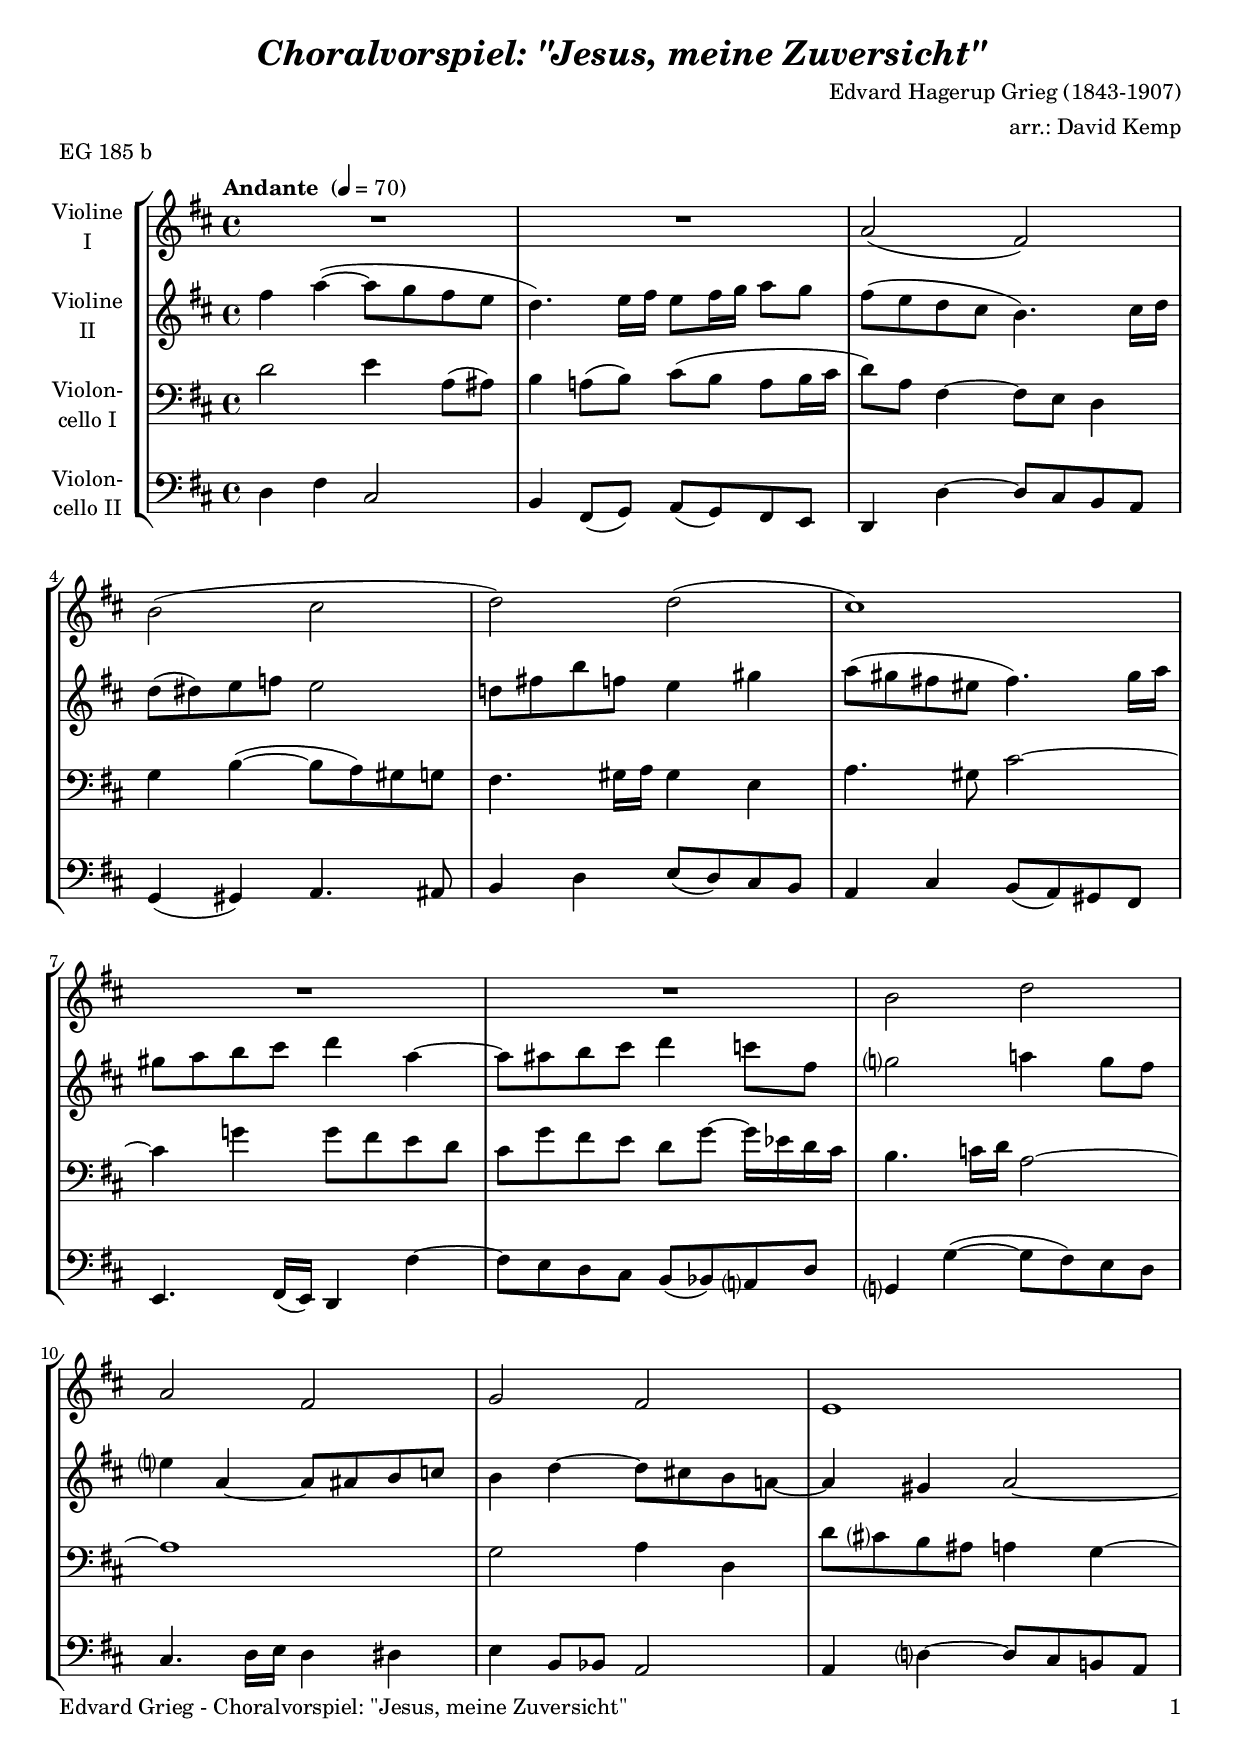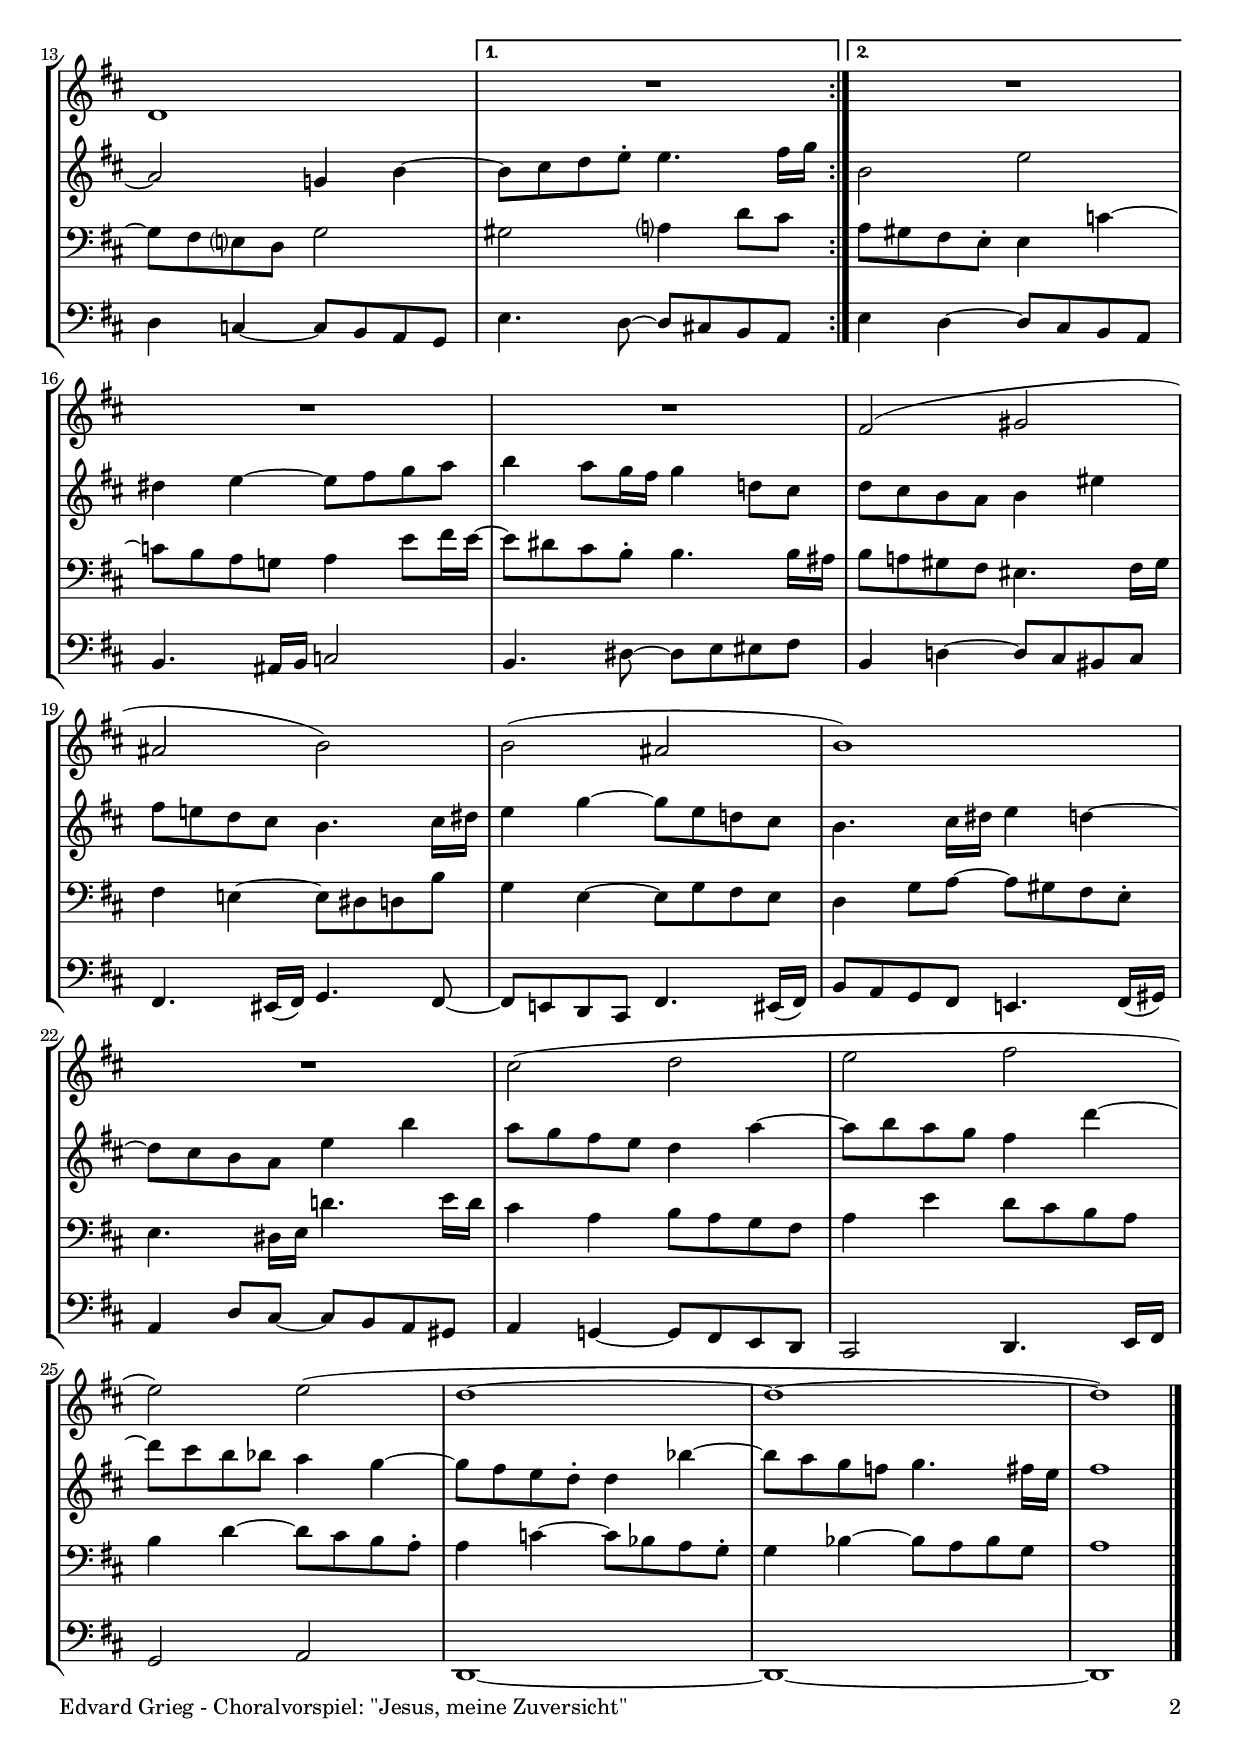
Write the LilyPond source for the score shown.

\version "2.24.1"
\include "deutsch.ly"

#(set-global-staff-size 19)

\header {
  title     = \markup \bold \italic "Choralvorspiel: \"Jesus, meine Zuversicht\""
  composer  = "Edvard Hagerup Grieg (1843-1907)"
  arranger  = "arr.: David Kemp"
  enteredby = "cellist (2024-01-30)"
  piece     = "EG 185 b"
}

voiceconsts = {
  \key d \major
  \time 4/4
  \clef "treble"
%  \numericTimeSignature
  \compressEmptyMeasures
  % Set default beaming for all staves
%  \set Timing.beamExceptions = #'()
%  \set Timing.baseMoment     = #(ly:make-moment 1 4)
%  \set Timing.beatStructure  = #'(1 1 1 1)
  \tempo "Andante " 4=70
}

mist = "string ensemble 1"
mivl = "violin"
miba = "cello"
mipz = "pizzicato strings"

rit = \mark \markup \box \italic "rit."

va = \relative c'' {
  \voiceconsts

  \repeat volta 2 {
    R1*2
    a2( fis)
    h( cis
    d) d(
    cis1)

    R1*2
    h2 d
    a fis
    g fis
    e1
    d
  }
  \alternative {
    { R }
    { R }
  }
  R1*2
  fis2( gis
  ais h)
  h( ais
  h1)
  R

  cis2( d
  e fis
  e) e(
  d1~
  d~
  d) \bar "|."
}

vb = \relative c'' {
  \voiceconsts

  \repeat volta 2 {
    fis4 a(~ a8 g fis e
    d4.) e16 fis e8 fis16 g a8 g
    fis( e d cis h4.) cis16 d
    d8( dis) e f e2

    d!8 fis! h f e4 gis
    a8( gis fis! eis fis4.) gis16 a
    gis8 a h cis d4 a~
    a8 ais h cis d4 c8 fis,
    g?2 a!4 g8 fis

    e?4 a,~ a8 ais h c
    h4 d~ d8 cis! h a!~
    a4 gis a2~
    a g!4 h~
  }
  \alternative {
    { h8 cis d e-. e4. fis16 g }
    { h,2 e }
  }
  dis4 e~ e8 fis g a
  h4 a8 g16 fis g4 d!8 cis
  d cis h a h4 eis
  fis8 e! d cis h4. cis16 dis

  e4 g~ g8 e d! cis
  h4. cis16 dis e4 d~
  d8 cis h a e'4 h'
  a8 g fis e d4 a'~
  a8 h a g fis4 d'~

  d8 cis h b a4 g~
  g8 fis e d-. d4 b'~
  b8 a g f g4. fis16 e
  fis1 \bar "|."
}

vc = \relative c' {
  \voiceconsts
  \clef "bass"

  \repeat volta 2 {
    d2 e4 a,8( ais)
    h4 a!8( h) cis( h a h16 cis
    d8) a fis4~ fis8 e d4
    g h(~ h8 a) gis g

    fis4. gis16 a gis4 e
    a4. gis8 cis2~
    cis4 g'! g8 fis e d
    cis g' fis e d g~ g16 es d cis
    h4. c16 d a2~

    a1
    g2 a4 d,
    d'8 cis? h ais a4 g~
    g8 fis e? d g2
  }
  \alternative {
    { gis a?4 d8 cis }
    { a gis fis e-. e4 c'~ }
  }

  c8 h a g! a4 e'8 fis16 e~
  e8 dis cis h-. h4. h16 ais
  h8 a! gis fis eis4. fis16 gis
  fis4 e!~ e8 dis d h'
  g4 e~ e8 g fis e

  d4 g8 a~ a gis fis e-.
  e4. dis16 e d'!4. e16 d
  cis4 a h8 a g fis
  a4 e' d8 cis h a
  h4 d~ d8 cis h a-.

  a4 c~ c8 b a g-.
  g4 b~ b8 a b g
  a1 \bar "|."
}

vd = \relative c {
  \voiceconsts
  \clef "bass"
  
  \repeat volta 2 {
    d4 fis cis2
    h4 fis8( g) a( g) fis e
    d4 d'~ d8 cis h a
    g4( gis) a4. ais8
    h4 d e8( d) cis h

    a4 cis h8( a) gis fis
    e4. fis16( e) d4 fis'~
    fis8 e d cis h( b) a? d
    g,?4 g'(~ g8 fis) e d
    cis4. d16 e d4 dis

    e h8 b a2
    a4 d?~ d8 cis h! a
    d4 c~ c8 h a g
  }
  \alternative {
    { e'4. d8~ d cis! h a }
    { e'4 d~ d8 cis h a }
  }

  h4. ais16 h c2
  h4. dis8~ dis e eis fis
  h,4 d!~ d8 cis his cis
  fis,4. eis16( fis) g4. fis8~
  fis e! d cis fis4. eis16( fis)

  h8 a g fis e!4. fis16( gis)
  a4 d8 cis~ cis h a gis
  a4 g!~ g8 fis e d
  cis2 d4. e16 fis
  g2 a
  d,1~
  d~
  d \bar "|."
}


music = \new StaffGroup <<
      \new Staff {
	\set Staff.midiInstrument = \mivl
	\set Staff.instrumentName = \markup \center-column { "Violine" "I" }
	\transpose d d { \va }
      }

      \new Staff {
	\set Staff.midiInstrument = \mivl
	\set Staff.instrumentName = \markup \center-column { "Violine" "II" }
	\transpose d d { \vb }
      }

      \new Staff {
	\set Staff.midiInstrument = \miba
	\set Staff.instrumentName = \markup \center-column { "Violon-" "cello I" }
	\transpose d d { \vc }
      }

      \new Staff {
	\set Staff.midiInstrument = \miba
	\set Staff.instrumentName = \markup \center-column { "Violon-" "cello II" }
	\transpose d d { \vd }
      }
>>

\book {
   \paper {
    print-page-number = ##t
    print-first-page-number = ##t
    ragged-last-bottom = ##f
    oddHeaderMarkup = \markup \null
    evenHeaderMarkup = \markup \null
    oddFooterMarkup = \markup {
      \fill-line {
        \if \should-print-page-number
        "Edvard Grieg - Choralvorspiel: \"Jesus, meine Zuversicht\"" \fromproperty #'page:page-number-string
      }
    }
    evenFooterMarkup = \oddFooterMarkup
  } \score {
    \music
    \layout {}
  }

  \score {
    \unfoldRepeats \music

    \midi {
      \context {
        \Score
      }
    }
  }
}